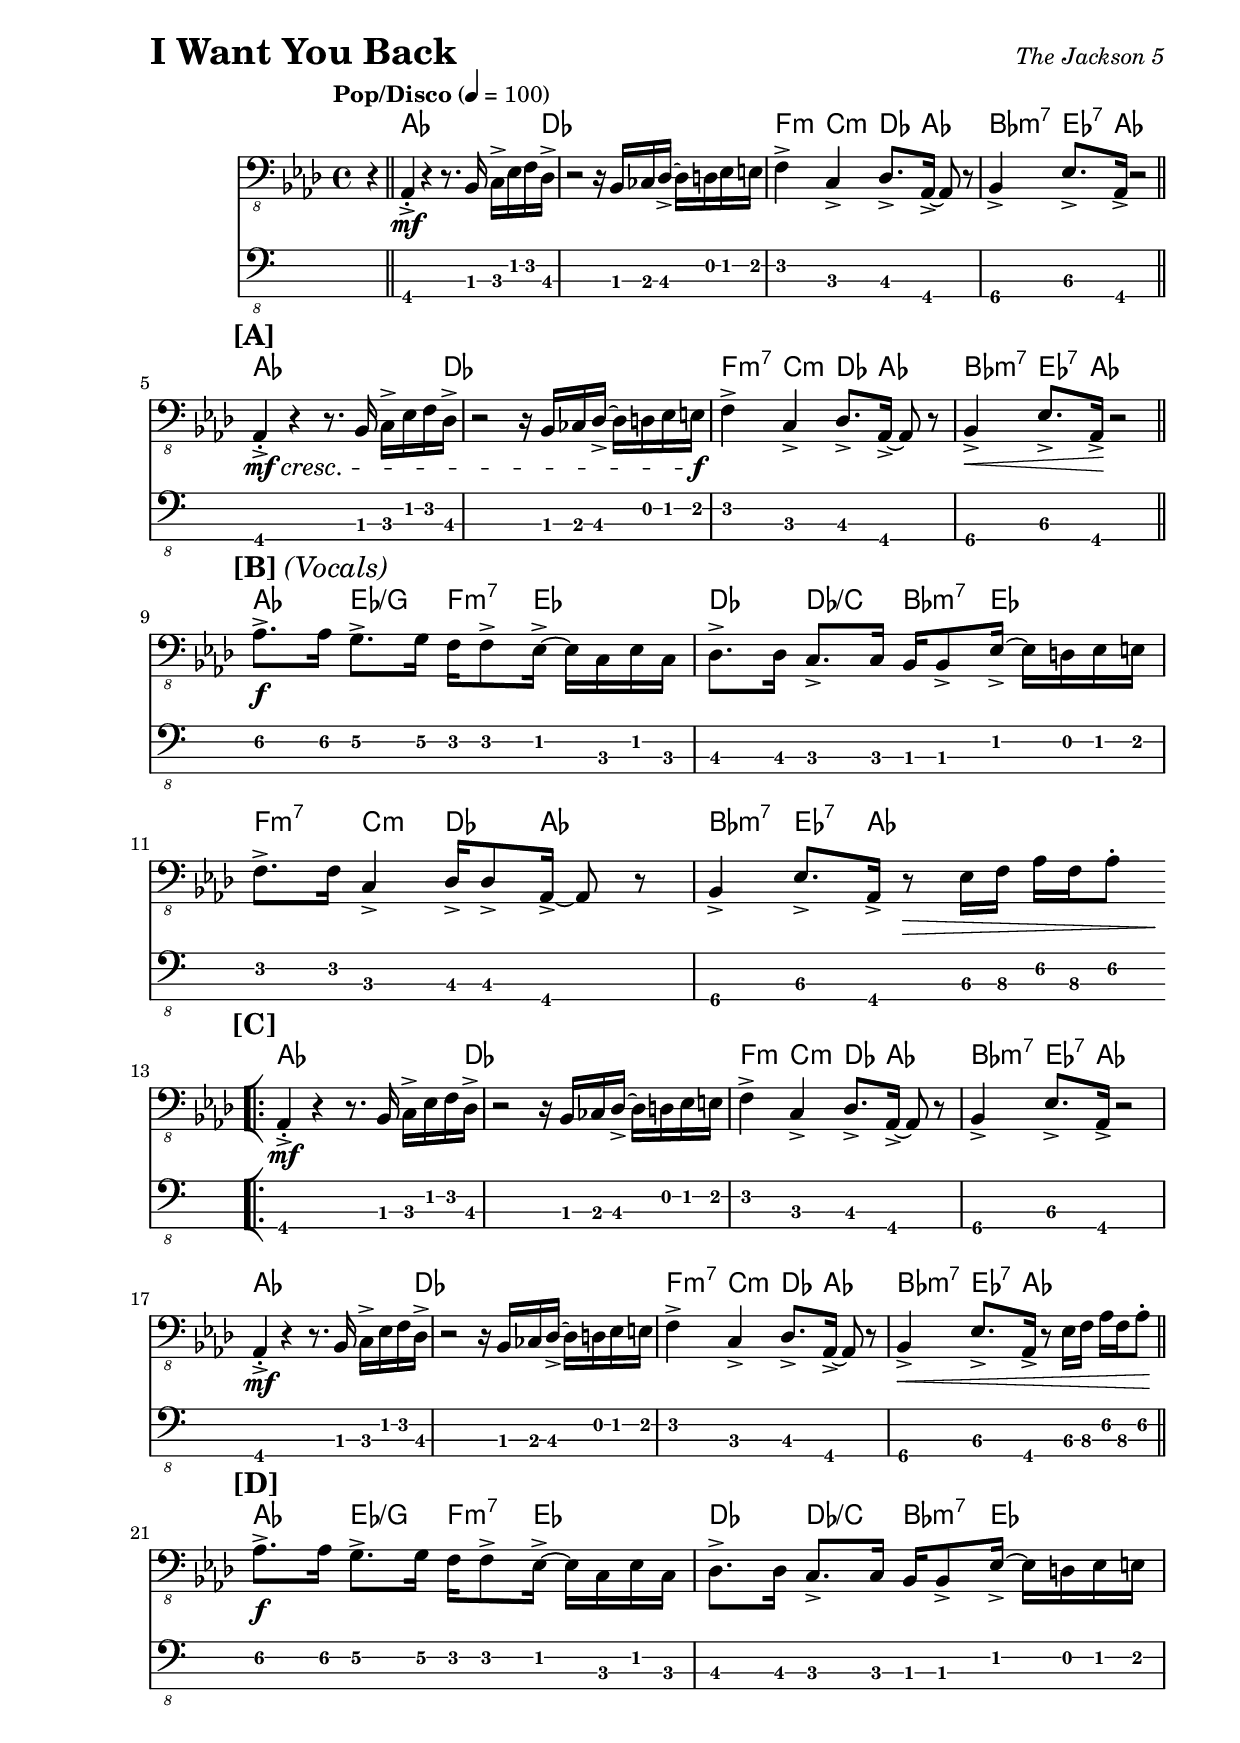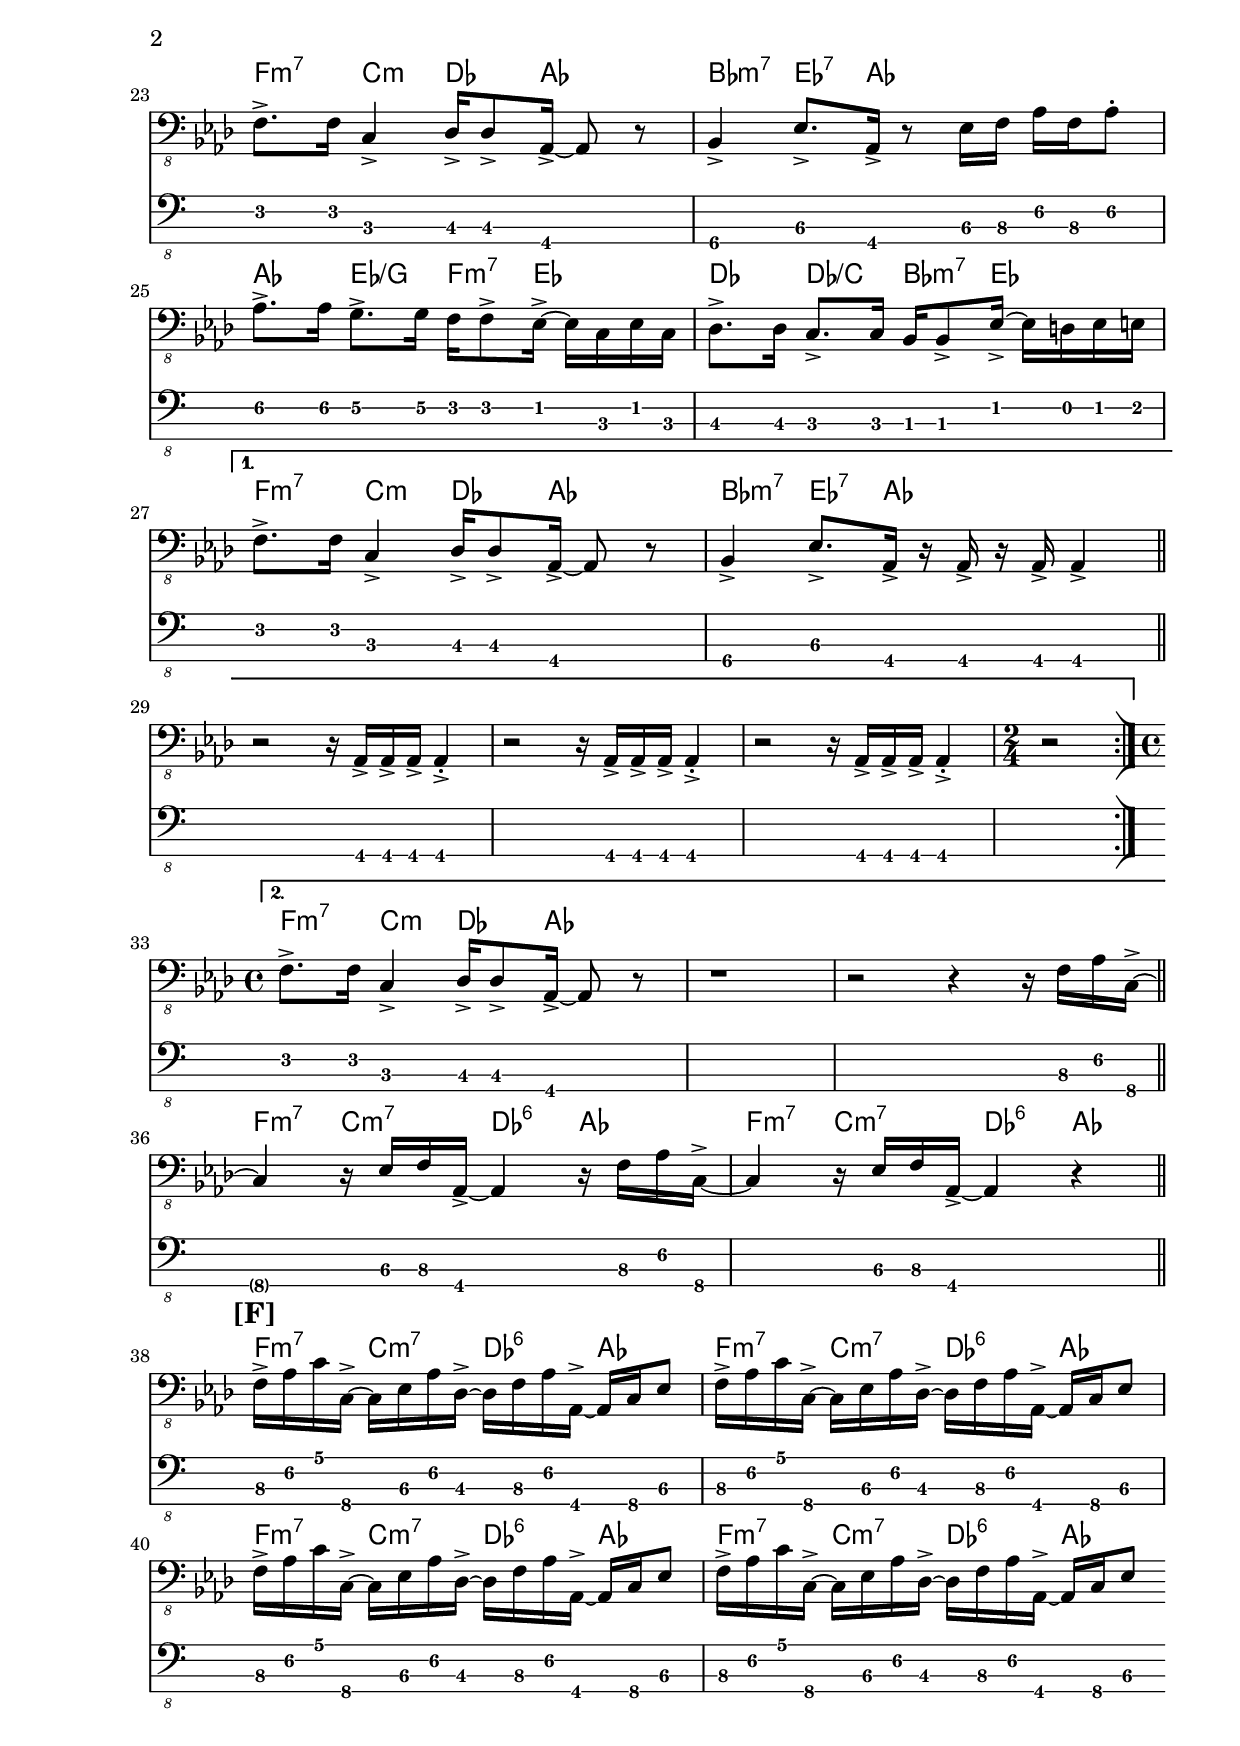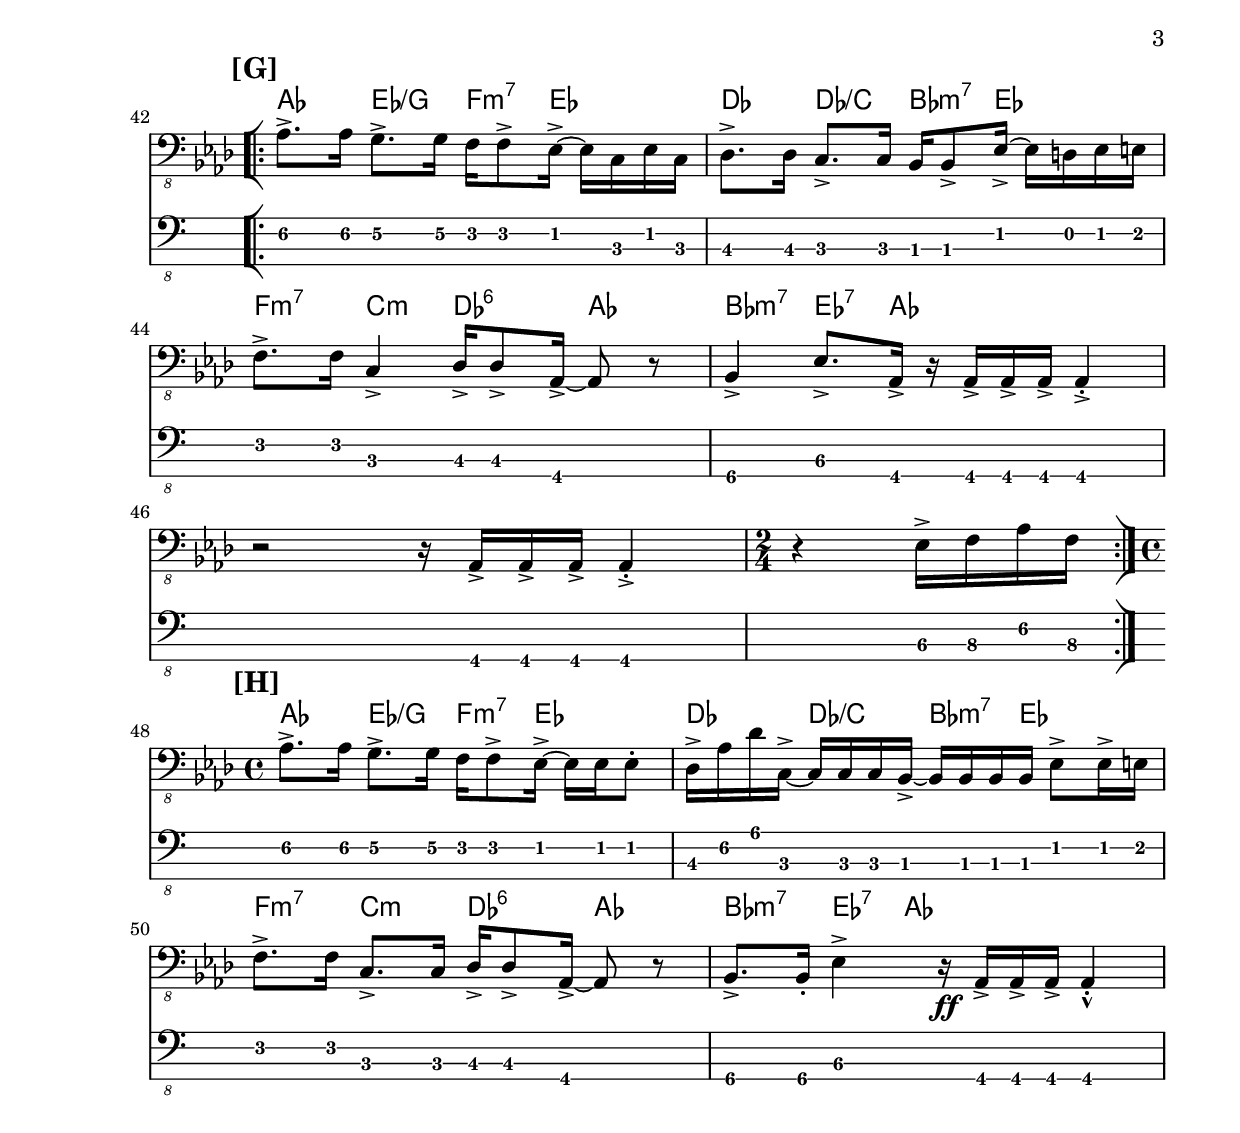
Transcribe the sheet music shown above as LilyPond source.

% LilyBin

\version "2.18.0"

\header {
  piece = \markup { \fontsize #4 \bold "I Want You Back" }
  opus = \markup { \italic "The Jackson 5" }
}

\paper { 
  left-margin = 1.0\in
  right-margin = 0.5\in
}

my_notes = \relative c {
  \clef "bass_8"
  \key aes \major
  \time 4/4
  %%\set Timing.beamExceptions = #'()
  %%\set Timing.baseMoment = #(ly:make-moment 1/4)
  %%\set Timing.beatStructure = #'(1 1 1 1)
  \tempo "Pop/Disco" 4 = 100

  \partial 4 r4 \bar "||" |

  aes,4-.-> \mf r4 r8. bes16 c16-> ees16 f16 des16-> |
  r2 r16 bes16 ces16 des16-> ~des16 d16 ees16 e16 |
  f4-> c4-> des8.-> aes16-> ~aes8 r8 |
  bes4->\4 ees8.->\3 aes,16-> r2 \bar "||"
  \break
  
  %% 5
  \mark \markup { \bold {[A]} }
  aes4-.-> \mf \cresc r4 r8. bes16 c16-> ees16 f16 des16-> |
  r2 r16 bes16 ces16 des16-> ~des16 d16 ees16 e16 \f |
  f4-> c4-> des8.-> aes16-> ~aes8 r8 |
  bes4->\4 \< ees8.->\3 aes,16-> \! r2 \bar "||"
  \break

  %% 9
  \mark \markup { \bold {[B]} \italic {(Vocals)} }
  aes'8.->\2 \f aes16\2 g8.->\2 g16\2 f16\2 f8-> ees16-> ~ ees16 c16 ees16 c16 |
  des8.-> des16 c8.-> c16 bes16 bes8-> ees16-> ~ees16 d16 ees16 e16 |
  \break
  
  %% 11
  f8.-> f16 c4-> des16-> des8-> aes16-> ~aes8 r8 |
  bes4->\4 ees8.->\3 aes,16-> r8 \> ees'16\3 f16\3 aes16\2 f16\3 aes8-.\2 
  \bar "||"  % doesn't work
  \break
  
  \repeat volta 2 {
    %% 13
    \mark \markup { \bold {[C]} }
    \bar "[|:"
    aes,4-.->  \mf r4 r8. bes16 c16-> ees16 f16 des16-> |
    r2 r16 bes16 ces16 des16-> ~des16 d16 ees16 e16 |
    f4-> c4-> des8.-> aes16-> ~aes8 r8 |
    bes4->\4 ees8.->\3 aes,16->\4 r2
    \break
    
    %% 17
    aes4-.->  \mf r4 r8. bes16 c16-> ees16 f16 des16-> |
    r2 r16 bes16 ces16 des16-> ~des16 d16 ees16 e16 |
    f4-> c4-> des8.-> aes16-> ~aes8 r8 |
    bes4->\4 \< ees8.->\3 aes,16->\4 r8 ees'16\3 f16\3 aes16\2 f16\3 aes8-.\2 \! \bar "||"
    \break
    
    %% 21
    \mark \markup { \bold {[D]} }
    aes8.->\2 \f aes16\2 g8.->\2 g16\2 f16\2 f8-> ees16-> ~ ees16 c16 ees16 c16 |
    des8.-> des16 c8.-> c16 bes16 bes8-> ees16-> ~ees16 d16 ees16 e16 |
    \break
    
    %% 23
    f8.-> f16 c4-> des16-> des8-> aes16-> ~aes8 r8 |
    bes4->\4 ees8.->\3 aes,16->\4 r8 ees'16\3 f16\3 aes16\2 f16\3 aes8-.\2 |
    \break
    
    %% 25
    aes8.->\2 aes16\2 g8.->\2 g16\2 f16\2 f8-> ees16-> ~ ees16 c16 ees16 c16 |
    des8.-> des16 c8.-> c16 bes16 bes8-> ees16-> ~ees16 d16 ees16 e16 |
    \break
    
  } \alternative {
    { 
      %% 27
      f8.-> f16 c4-> des16-> des8-> aes16-> ~aes8 r8 |
      bes4->\4 ees8.->\3 aes,16-> r16 aes16-> r16 aes16-> aes4-> \bar "||"
      \break
      
      %% 29
      r2 r16 aes16-> aes16-> aes16-> aes4-.-> |
      r2 r16 aes16-> aes16-> aes16-> aes4-.-> |
      r2 r16 aes16-> aes16-> aes16-> aes4-.-> |
      \time 2/4 r2
      \bar ":|]" 
      \break
    }
    {
      %% 33
      \time 4/4
      f'8.-> f16 c4-> des16-> des8-> aes16-> ~aes8 r8 |
      r1 |
      r2 r4 r16 f'16\3 aes16\2 c,16->~\4 \bar "||"
    }
  }
  \break
  
  %% 36
  c4\4 r16 ees16\3 f16\3 aes,16-> ~aes4 r16 f'16\3 aes16\2 c,16->~\4 |
  c4 r16 ees16\3 f16\3 aes,16-> ~aes4 r4 \bar "||"
  \break
  
  %% 38
  \mark \markup { \bold {[F]} }
  f'16->\3 aes16\2 c16 c,16->\4 ~c16 ees16\3 aes16\2 des,16-> ~des16 f16\3 aes16\2 aes,16->\3
    ~aes16 c16\4 ees8\3 |
  f16->\3 aes16\2 c16\1 c,16->\4 ~c16 ees16\3 aes16\2 des,16->\3 ~des16 f16\3 aes16\2 aes,16-> 
    ~aes16 c16\4 ees8\3 |
  \break
  
  %% 40
  f16->\3 aes16\2 c16 c,16->\4 ~c16 ees16\3 aes16\2 des,16-> ~des16 f16\3 aes16\2 aes,16->\3 
    ~aes16 c16\4 ees8\3 |
  f16->\3 aes16\2 c16\1 c,16->\4 ~c16 ees16\3 aes16\2 des,16->\3 ~des16 f16\3 aes16\2 aes,16-> 
    ~aes16 c16\4 ees8\3 \bar "||"
  \break
  
  \repeat volta 2 {
    %% 42
    \bar "[|:"
    \mark \markup { \bold {[G]} }
    \set TabStaff.minimumFret = 1
    aes8.->\2 aes16\2 g8.->\2 g16\2 f16 f8-> ees16-> ~ ees16 c16 ees16 c16 |
    des8.-> des16 c8.-> c16 bes16 bes8-> ees16-> ~ees16 d16 ees16 e16 |
    \break
    
    %% 44 
    f8.-> f16 c4-> des16-> des8-> aes16-> ~aes8 r8 |
    bes4->\4 ees8.->\3 aes,16-> r16 aes16-> aes16-> aes16-> aes4-.-> |
    \break
    
    %% 46
    r2 r16 aes16-> aes16-> aes16-> aes4-.-> |
    \time 2/4 r4 ees'16->\3 f16\3 aes16\2 f16\3
    \bar ":|]"
  }
  \break
  
  %% 48
  \time 4/4
  \mark \markup { \bold {[H]} }
  aes8.->\2 aes16\2 g8.->\2 g16\2 f16\2 f8-> ees16-> ~ ees16 ees16 ees8-. |
  des16-> aes'16\2 des16 c,16-> ~ c16 c16 c16 bes16-> ~bes16 bes16 bes16 bes16
    ees8-> ees16-> e16 | 
  \break
  
  %% 50
  f8.-> f16 c8.-> c16 des16-> des8-> aes16-> ~aes8 r8 |
  bes8.->\4 bes16-.\4 ees4->\3 r16 \ff aes,16-> aes16-> aes16-> aes4-.-^ |
  %% \bar "|]" 
  
}

my_chords = \chordmode {
  \set majorSevenSymbol = \markup { maj7 }

  \partial 4 s4 |

  aes16*15 des16 | s1 |
  f4:m c4:m des8. aes16*3 s8 | bes4:m7 ees8.:7 aes16 s2 |
  
  %% 5
  aes16*15 des16 | s1 |
  f4:m7 c4:m des8. aes16*3 s8 | bes4:m7 ees8.:7 aes16 s2 |
  
  %% 9
  aes4 ees4/g f8.:m7 ees16*5 | des4 des4/c bes8.:m7 ees16*5 |
  
  %% 11
  f4:m7 c4:m des8. aes16*3 s8 | bes4:m7 ees8.:7 aes16 s2 |

  \repeat volta 2 {
    %% 13
    aes16*15 des16 | s1 |
    f4:m c4:m des8. aes16*3 s8 | bes4:m7 ees8.:7 aes16 s2 |
  
    %% 17
    aes16*15 des16 | s1 |
    f4:m7 c4:m des8. aes16*3 s8 | bes4:m7 ees8.:7 aes16 s2 |
  
    %% 21
    aes4 ees4/g f8.:m7 ees16*5 | des4 des4/c bes8.:m7 ees16*5 |
    
    %% 23
    f4:m7 c4:m des8. aes16*3 s8 | bes4:m7 ees8.:7 aes16 s2 |
  
    %% 25
    aes4 ees4/g f8.:m7 ees16*5 | des4 des4/c bes8.:m7 ees16*5 |
  } \alternative {
    {
      %% 27
      f4:m7 c4:m des8. aes16*3 s8 | bes4:m7 ees8.:7 aes16 s2 |
      s1 | s1 | s1 | s2 |
    }
    {
      % 33
      f4:m7 c4:m des8. aes16*3 s8 | s1 | s1 |
    }
  }
  
  %% 36
  f4:m7 c:m7 des:6 aes | f:m7 c:m7 des:6 aes |
  
  %% 38
  f4:m7 c:m7 des:6 aes | f:m7 c:m7 des:6 aes |
  
  %% 40
  f4:m7 c:m7 des:6 aes | f:m7 c:m7 des:6 aes |
  
  %% 42
  \repeat volta 2 {
    aes4 ees4/g f8.:m7 ees16*5 | des4 des4/c bes8.:m7 ees16*5 |
    
    %% 44
    f4:m7 c:m des:6 aes | bes:m7 ees8.:7 aes16 s2 | 
    
    %% 46
    s1 | s2 |
  }
  
  %% 48
  aes4 ees4/g f8.:m7 ees16*5 | des4 des4/c bes8.:m7 ees16*5 |
  f4:m7 c:m des:6 aes | bes:m7 ees8.:7 aes16 s2 |
  
}

my_music = <<
  \new ChordNames \my_chords
  \new Staff {
    \set Staff.midiInstrument = #"electric bass (finger)"
    \my_notes
  }
  \new TabStaff
  \with { stringTunings = #bass-tuning } 
  { 
    %%\set TabStaff.minimumFret = #3f
    %%\set TabStaff.restrainOpenStrings = ##t
    \my_notes
  }
>>
  
\score {
  \my_music
  \layout {
    \context {
      \Score
      \override StringNumber #'stencil = ##f 
    }
  }
}

\score {
  \unfoldRepeats
  \my_music
  \midi {}
}

